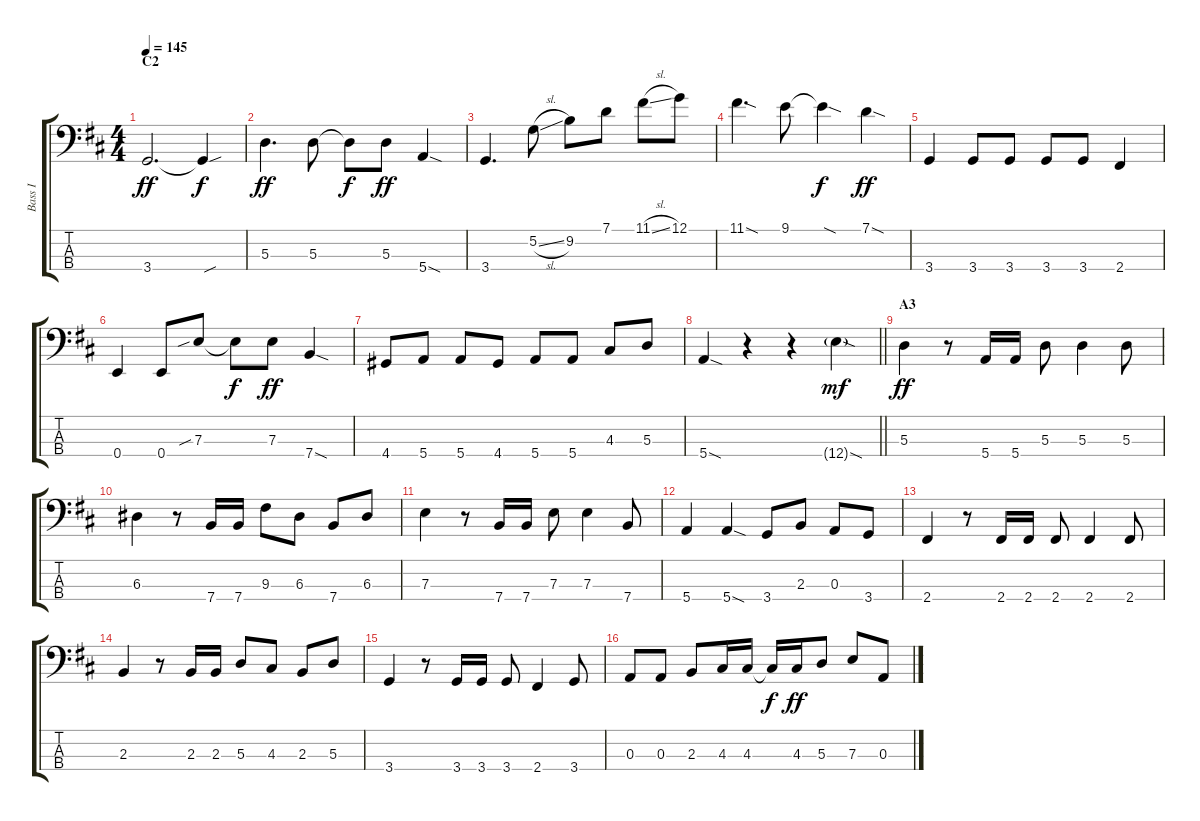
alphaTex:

\track ("Bass I" "Bass I") {instrument electricbasspick}
\staff {score tabs}
\tuning (G2 D2 A1 E1) {hide}
\ts (4 4)
\section ("" "C2")
\tempo 145
\clef f4
\ks d
3.4.2{d dy ff} 3.4{sou t}.4{dy f} |
5.3.4{d dy ff} 5.3.8 5.3{t}.8{dy f} 5.3.8{dy ff} 5.4{sod}.4 |
3.4.4{d} 5.2{sl}.8 9.2.8 7.1.8 11.1{sl}.8 12.1.8 |
11.1{sod}.4{d} 9.1.8 9.1{sod t}.4{dy f} 7.1{sod}.4{dy ff} |
3.4.4 3.4.8 3.4.8 3.4.8 3.4.8 2.4.4 |
0.4.4 0.4.8 7.3{sib}.8 7.3{t}.8{dy f} 7.3.8{dy ff} 7.4{sod}.4 |
4.4.8 5.4.8 5.4.8 4.4.8 5.4.8 5.4.8 4.3.8 5.3.8 |
\barLineRight lightlight
5.4{sod}.4 r.4 r.4 12.4{sod g}.4{dy mf} |
\section ("" "A3")
5.3.4{dy ff} r.8 5.4.16 5.4.16 5.3.8 5.3.4 5.3.8 |
6.3.4 r.8 7.4.16 7.4.16 9.3.8 6.3.8 7.4.8 6.3.8 |
7.3.4 r.8 7.4.16 7.4.16 7.3.8 7.3.4 7.4.8 |
5.4.4 5.4{sod}.4 3.4.8 2.3.8 0.3.8 3.4.8 |
2.4.4 r.8 2.4.16 2.4.16 2.4.8 2.4.4 2.4.8 |
2.3.4 r.8 2.3.16 2.3.16 5.3.8 4.3.8 2.3.8 5.3.8 |
3.4.4 r.8 3.4.16 3.4.16 3.4.8 2.4.4 3.4.8 |
0.3.8 0.3.8 2.3.8 4.3.16 4.3.16 4.3{t}.16{dy f} 4.3.16{dy ff} 5.3.8 7.3.8 0.3.8
